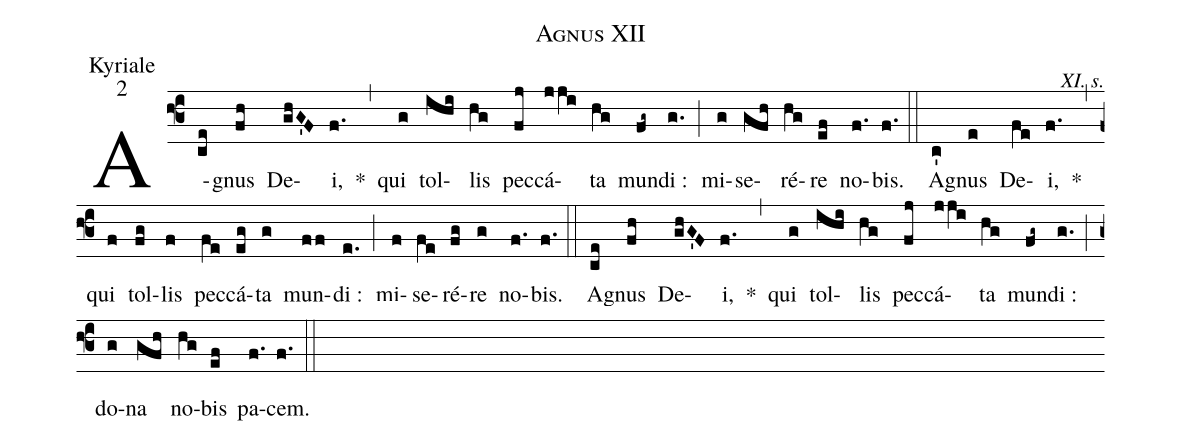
name:Agnus XII;
office-part:Kyriale;
mode:2;
commentary:XI. s.;
%%
(f3) A(ce)gnus(fh) De(ghG'F)i,(f.) *(,) qui(g) tol(ihi)lis(hg) pec(fj)cá(jji)ta(hg) mun(fg~)di :(g.) (;) mi(g)se(gfh)ré(hg)re(ef) no(f.)bis.(f.) (::)
A(c')gnus(e) De(fe)i,(f.) *(,) qui(f) tol(fg)lis(f) pec(fe)cá(eg)ta(g) mun(ff)di :(e.) (;) mi(f)se(fe)ré(fg)re(g) no(f.)bis.(f.) (::)
A(ce)gnus(fh) De(ghG'F)i,(f.) *(,) qui(g) tol(ihi)lis(hg) pec(fj)cá(jji)ta(hg) mun(fg~)di :(g.) (;) do(g)na(gfh) no(hg)bis(ef) pa(f.)cem.(f.) (::)
